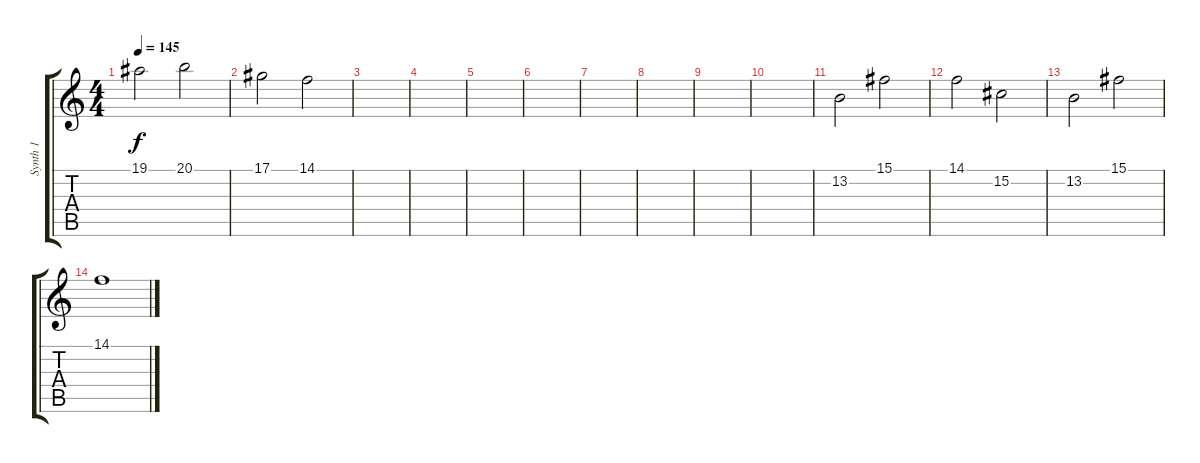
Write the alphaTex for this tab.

\track ("Synth 1" "Synth 1") {instrument fx3crystal}
\staff {score tabs}
\tuning (Eb4 Bb3 Gb3 Db3 Ab2 Eb2) {hide}
\ts (4 4)
\tempo 145
\clef g2
\ks c
19.1.2{dy f} 20.1.2 |
17.1.2 14.1.2 |
|
|
|
|
|
|
|
|
13.2.2 15.1.2 |
14.1.2 15.2.2 |
13.2.2 15.1.2 |
14.1.1
